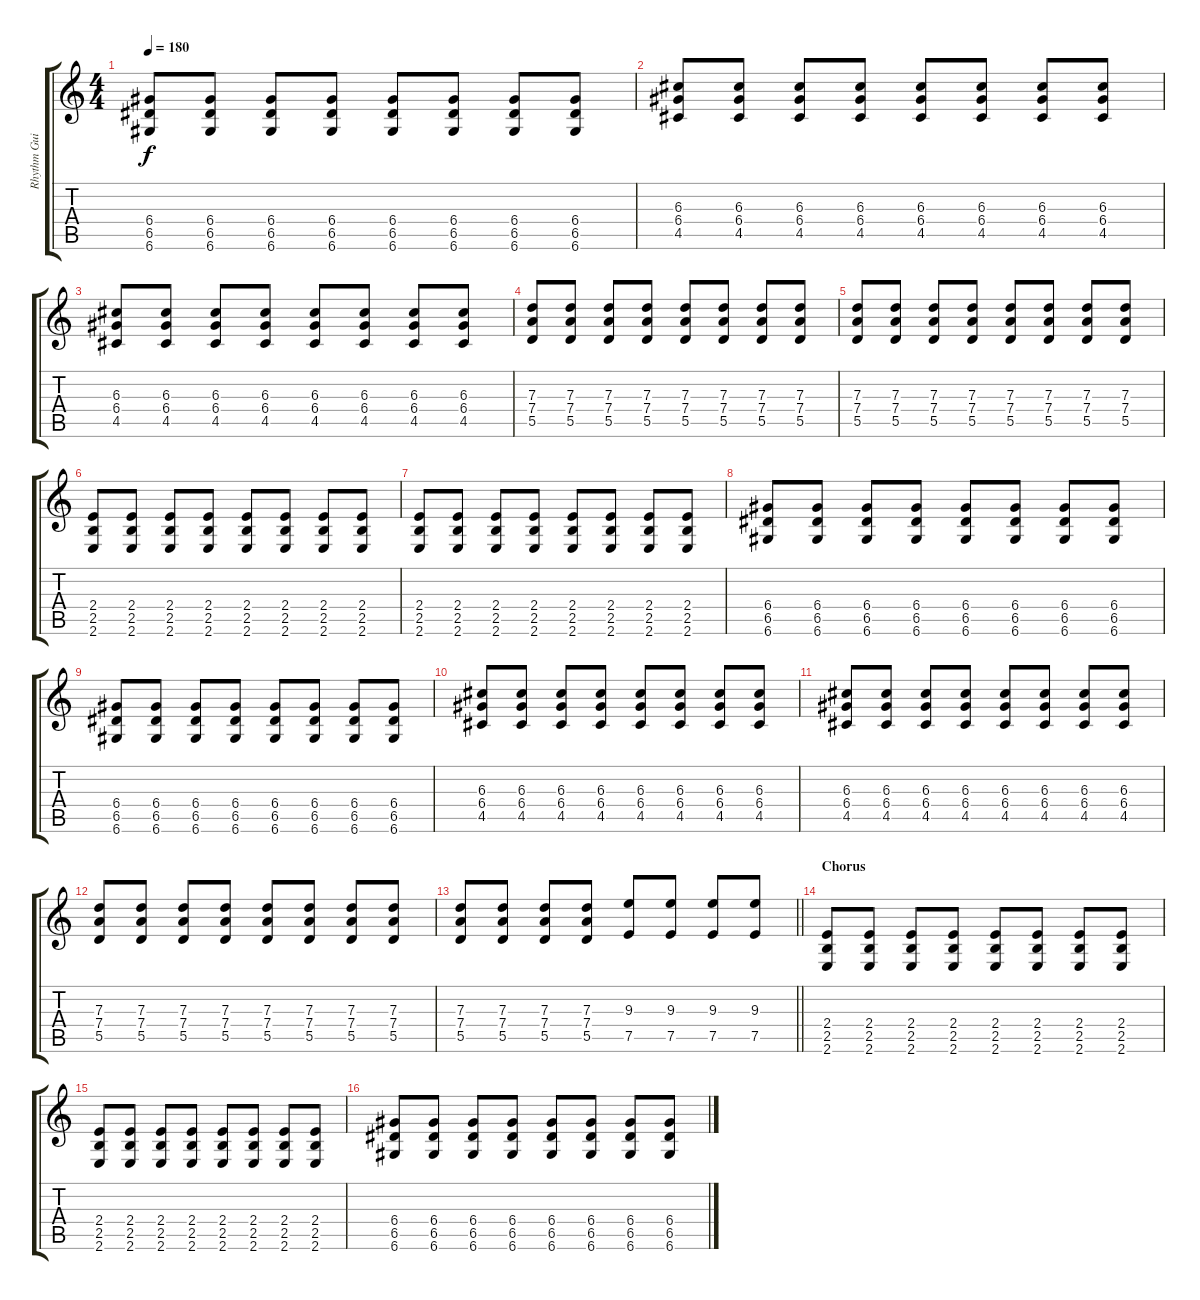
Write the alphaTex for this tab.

\track ("Rhythm Guitar (J.S. Sung)" "Rhythm Gui") {instrument overdrivenguitar}
\staff {score tabs}
\tuning (E4 B3 G3 D3 A2 D2) {hide}
\ts (4 4)
\tempo 180
\clef g2
\ks c
(6.4 6.5 6.6).8{dy f} (6.4 6.5 6.6).8 (6.4 6.5 6.6).8 (6.4 6.5 6.6).8 (6.4 6.5 6.6).8 (6.4 6.5 6.6).8 (6.4 6.5 6.6).8 (6.4 6.5 6.6).8 |
(6.3 6.4 4.5).8 (6.3 6.4 4.5).8 (6.3 6.4 4.5).8 (6.3 6.4 4.5).8 (6.3 6.4 4.5).8 (6.3 6.4 4.5).8 (6.3 6.4 4.5).8 (6.3 6.4 4.5).8 |
(6.3 6.4 4.5).8 (6.3 6.4 4.5).8 (6.3 6.4 4.5).8 (6.3 6.4 4.5).8 (6.3 6.4 4.5).8 (6.3 6.4 4.5).8 (6.3 6.4 4.5).8 (6.3 6.4 4.5).8 |
(7.3 7.4 5.5).8 (7.3 7.4 5.5).8 (7.3 7.4 5.5).8 (7.3 7.4 5.5).8 (7.3 7.4 5.5).8 (7.3 7.4 5.5).8 (7.3 7.4 5.5).8 (7.3 7.4 5.5).8 |
(7.3 7.4 5.5).8 (7.3 7.4 5.5).8 (7.3 7.4 5.5).8 (7.3 7.4 5.5).8 (7.3 7.4 5.5).8 (7.3 7.4 5.5).8 (7.3 7.4 5.5).8 (7.3 7.4 5.5).8 |
(2.4 2.5 2.6).8 (2.4 2.5 2.6).8 (2.4 2.5 2.6).8 (2.4 2.5 2.6).8 (2.4 2.5 2.6).8 (2.4 2.5 2.6).8 (2.4 2.5 2.6).8 (2.4 2.5 2.6).8 |
(2.4 2.5 2.6).8 (2.4 2.5 2.6).8 (2.4 2.5 2.6).8 (2.4 2.5 2.6).8 (2.4 2.5 2.6).8 (2.4 2.5 2.6).8 (2.4 2.5 2.6).8 (2.4 2.5 2.6).8 |
(6.4 6.5 6.6).8 (6.4 6.5 6.6).8 (6.4 6.5 6.6).8 (6.4 6.5 6.6).8 (6.4 6.5 6.6).8 (6.4 6.5 6.6).8 (6.4 6.5 6.6).8 (6.4 6.5 6.6).8 |
(6.4 6.5 6.6).8 (6.4 6.5 6.6).8 (6.4 6.5 6.6).8 (6.4 6.5 6.6).8 (6.4 6.5 6.6).8 (6.4 6.5 6.6).8 (6.4 6.5 6.6).8 (6.4 6.5 6.6).8 |
(6.3 6.4 4.5).8 (6.3 6.4 4.5).8 (6.3 6.4 4.5).8 (6.3 6.4 4.5).8 (6.3 6.4 4.5).8 (6.3 6.4 4.5).8 (6.3 6.4 4.5).8 (6.3 6.4 4.5).8 |
(6.3 6.4 4.5).8 (6.3 6.4 4.5).8 (6.3 6.4 4.5).8 (6.3 6.4 4.5).8 (6.3 6.4 4.5).8 (6.3 6.4 4.5).8 (6.3 6.4 4.5).8 (6.3 6.4 4.5).8 |
(7.3 7.4 5.5).8 (7.3 7.4 5.5).8 (7.3 7.4 5.5).8 (7.3 7.4 5.5).8 (7.3 7.4 5.5).8 (7.3 7.4 5.5).8 (7.3 7.4 5.5).8 (7.3 7.4 5.5).8 |
\barLineRight lightlight
(7.3 7.4 5.5).8 (7.3 7.4 5.5).8 (7.3 7.4 5.5).8 (7.3 7.4 5.5).8 (9.3 7.5).8 (9.3 7.5).8 (9.3 7.5).8 (9.3 7.5).8 |
\section ("" "Chorus")
(2.4 2.5 2.6).8 (2.4 2.5 2.6).8 (2.4 2.5 2.6).8 (2.4 2.5 2.6).8 (2.4 2.5 2.6).8 (2.4 2.5 2.6).8 (2.4 2.5 2.6).8 (2.4 2.5 2.6).8 |
(2.4 2.5 2.6).8 (2.4 2.5 2.6).8 (2.4 2.5 2.6).8 (2.4 2.5 2.6).8 (2.4 2.5 2.6).8 (2.4 2.5 2.6).8 (2.4 2.5 2.6).8 (2.4 2.5 2.6).8 |
(6.4 6.5 6.6).8 (6.4 6.5 6.6).8 (6.4 6.5 6.6).8 (6.4 6.5 6.6).8 (6.4 6.5 6.6).8 (6.4 6.5 6.6).8 (6.4 6.5 6.6).8 (6.4 6.5 6.6).8
